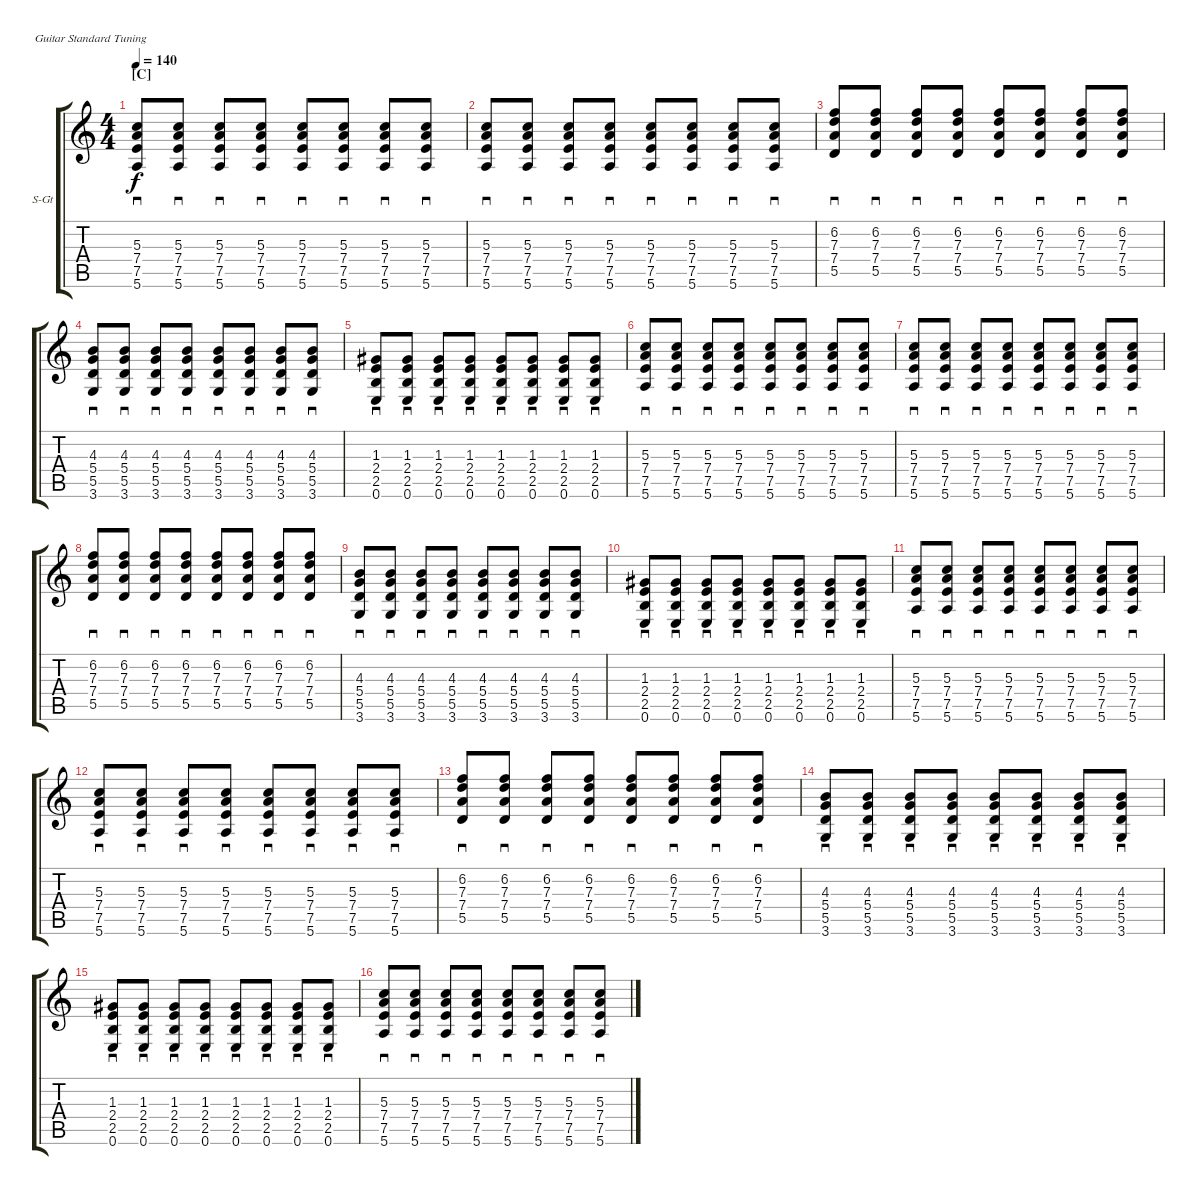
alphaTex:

\bracketExtendMode groupsimilarinstruments
\firstSystemTrackNameOrientation horizontal
\otherSystemsTrackNameOrientation horizontal
\track ("Nick Valensi" "S-Gt") {instrument acousticguitarsteel}
\staff {score tabs}
\tuning (E4 B3 G3 D3 A2 E2)
\ts (4 4)
\section ("C" "")
\tempo 140
\clef g2
\ks aminor
(5.3 7.4 7.5 5.6).8{sd dy f} (5.3 7.4 7.5 5.6).8{sd} (5.3 7.4 7.5 5.6).8{sd} (5.3 7.4 7.5 5.6).8{sd} (5.3 7.4 7.5 5.6).8{sd} (5.3 7.4 7.5 5.6).8{sd} (5.3 7.4 7.5 5.6).8{sd} (5.3 7.4 7.5 5.6).8{sd} |
(5.3 7.4 7.5 5.6).8{sd} (5.3 7.4 7.5 5.6).8{sd} (5.3 7.4 7.5 5.6).8{sd} (5.3 7.4 7.5 5.6).8{sd} (5.3 7.4 7.5 5.6).8{sd} (5.3 7.4 7.5 5.6).8{sd} (5.3 7.4 7.5 5.6).8{sd} (5.3 7.4 7.5 5.6).8{sd} |
(6.2 7.3 7.4 5.5).8{sd} (6.2 7.3 7.4 5.5).8{sd} (6.2 7.3 7.4 5.5).8{sd} (6.2 7.3 7.4 5.5).8{sd} (6.2 7.3 7.4 5.5).8{sd} (6.2 7.3 7.4 5.5).8{sd} (6.2 7.3 7.4 5.5).8{sd} (6.2 7.3 7.4 5.5).8{sd} |
(4.3 5.4 5.5 3.6).8{sd} (4.3 5.4 5.5 3.6).8{sd} (4.3 5.4 5.5 3.6).8{sd} (4.3 5.4 5.5 3.6).8{sd} (4.3 5.4 5.5 3.6).8{sd} (4.3 5.4 5.5 3.6).8{sd} (4.3 5.4 5.5 3.6).8{sd} (4.3 5.4 5.5 3.6).8{sd} |
(1.3 2.4 2.5 0.6).8{sd} (1.3 2.4 2.5 0.6).8{sd} (1.3 2.4 2.5 0.6).8{sd} (1.3 2.4 2.5 0.6).8{sd} (1.3 2.4 2.5 0.6).8{sd} (1.3 2.4 2.5 0.6).8{sd} (1.3 2.4 2.5 0.6).8{sd} (1.3 2.4 2.5 0.6).8{sd} |
(5.3 7.4 7.5 5.6).8{sd} (5.3 7.4 7.5 5.6).8{sd} (5.3 7.4 7.5 5.6).8{sd} (5.3 7.4 7.5 5.6).8{sd} (5.3 7.4 7.5 5.6).8{sd} (5.3 7.4 7.5 5.6).8{sd} (5.3 7.4 7.5 5.6).8{sd} (5.3 7.4 7.5 5.6).8{sd} |
(5.3 7.4 7.5 5.6).8{sd} (5.3 7.4 7.5 5.6).8{sd} (5.3 7.4 7.5 5.6).8{sd} (5.3 7.4 7.5 5.6).8{sd} (5.3 7.4 7.5 5.6).8{sd} (5.3 7.4 7.5 5.6).8{sd} (5.3 7.4 7.5 5.6).8{sd} (5.3 7.4 7.5 5.6).8{sd} |
(6.2 7.3 7.4 5.5).8{sd} (6.2 7.3 7.4 5.5).8{sd} (6.2 7.3 7.4 5.5).8{sd} (6.2 7.3 7.4 5.5).8{sd} (6.2 7.3 7.4 5.5).8{sd} (6.2 7.3 7.4 5.5).8{sd} (6.2 7.3 7.4 5.5).8{sd} (6.2 7.3 7.4 5.5).8{sd} |
(4.3 5.4 5.5 3.6).8{sd} (4.3 5.4 5.5 3.6).8{sd} (4.3 5.4 5.5 3.6).8{sd} (4.3 5.4 5.5 3.6).8{sd} (4.3 5.4 5.5 3.6).8{sd} (4.3 5.4 5.5 3.6).8{sd} (4.3 5.4 5.5 3.6).8{sd} (4.3 5.4 5.5 3.6).8{sd} |
(1.3 2.4 2.5 0.6).8{sd} (1.3 2.4 2.5 0.6).8{sd} (1.3 2.4 2.5 0.6).8{sd} (1.3 2.4 2.5 0.6).8{sd} (1.3 2.4 2.5 0.6).8{sd} (1.3 2.4 2.5 0.6).8{sd} (1.3 2.4 2.5 0.6).8{sd} (1.3 2.4 2.5 0.6).8{sd} |
(5.3 7.4 7.5 5.6).8{sd} (5.3 7.4 7.5 5.6).8{sd} (5.3 7.4 7.5 5.6).8{sd} (5.3 7.4 7.5 5.6).8{sd} (5.3 7.4 7.5 5.6).8{sd} (5.3 7.4 7.5 5.6).8{sd} (5.3 7.4 7.5 5.6).8{sd} (5.3 7.4 7.5 5.6).8{sd} |
(5.3 7.4 7.5 5.6).8{sd} (5.3 7.4 7.5 5.6).8{sd} (5.3 7.4 7.5 5.6).8{sd} (5.3 7.4 7.5 5.6).8{sd} (5.3 7.4 7.5 5.6).8{sd} (5.3 7.4 7.5 5.6).8{sd} (5.3 7.4 7.5 5.6).8{sd} (5.3 7.4 7.5 5.6).8{sd} |
(6.2 7.3 7.4 5.5).8{sd} (6.2 7.3 7.4 5.5).8{sd} (6.2 7.3 7.4 5.5).8{sd} (6.2 7.3 7.4 5.5).8{sd} (6.2 7.3 7.4 5.5).8{sd} (6.2 7.3 7.4 5.5).8{sd} (6.2 7.3 7.4 5.5).8{sd} (6.2 7.3 7.4 5.5).8{sd} |
(4.3 5.4 5.5 3.6).8{sd} (4.3 5.4 5.5 3.6).8{sd} (4.3 5.4 5.5 3.6).8{sd} (4.3 5.4 5.5 3.6).8{sd} (4.3 5.4 5.5 3.6).8{sd} (4.3 5.4 5.5 3.6).8{sd} (4.3 5.4 5.5 3.6).8{sd} (4.3 5.4 5.5 3.6).8{sd} |
(1.3 2.4 2.5 0.6).8{sd} (1.3 2.4 2.5 0.6).8{sd} (1.3 2.4 2.5 0.6).8{sd} (1.3 2.4 2.5 0.6).8{sd} (1.3 2.4 2.5 0.6).8{sd} (1.3 2.4 2.5 0.6).8{sd} (1.3 2.4 2.5 0.6).8{sd} (1.3 2.4 2.5 0.6).8{sd} |
(5.3 7.4 7.5 5.6).8{sd} (5.3 7.4 7.5 5.6).8{sd} (5.3 7.4 7.5 5.6).8{sd} (5.3 7.4 7.5 5.6).8{sd} (5.3 7.4 7.5 5.6).8{sd} (5.3 7.4 7.5 5.6).8{sd} (5.3 7.4 7.5 5.6).8{sd} (5.3 7.4 7.5 5.6).8{sd}
